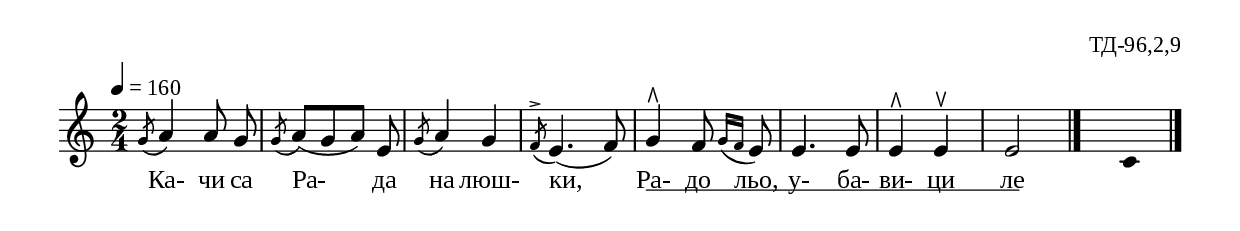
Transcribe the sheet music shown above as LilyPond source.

%{
eng_096_2_09
%}

\include "td-preamble.ly"

\score {
\relative c'' {
\tempo 4 = 160
\time 2/4
\acciaccatura g8 a4 a8\noBeam g | \acciaccatura g8 a([ g a]) e | 
\acciaccatura g8 a4 g | \acciaccatura f8^> e4.( f8) | 
g4^\rtoe f8\noBeam \acciaccatura { g16[ f] } e8 |
e4. e8 | e4^\rtoe e^\ltoe | e2
 \bar "|." 
 s4 \fixB c
  \bar "|." 
}
\addlyrics { Ка- чи са Ра- да на люш- ки, 
 Ра- \startTextSpan до льо, у- ба- ви- ци ле \stopTextSpan }
%
\layout {
  indent = #0
  line-width = 190\mm
  ragged-right=##f
\context {
      \Lyrics
      \consists "Text_spanner_engraver"
      \override TextSpanner #'direction = #DOWN
      \override TextSpanner #'style = #'line    
      \override TextSpanner #'outside-staff-priority = ##f
      \override TextSpanner #'padding = #0.2 % sets the distance of the line from the lyrics
      \override TextSpanner #'bound-details =
      #`((left . ((Y . 0)
                  (padding . 0)
                  (attach-dir . ,LEFT)))
         (left-broken . ((end-on-note . #t)))
         (right . ((Y . 0)
                   (padding . 0)
                   (attach-dir . ,RIGHT))))
    }
  
}
%
\midi { 
	\context {
		\Score
		tempoWholesPerMinute = #(ly:make-moment 160 4)
		}
	}
}
%
\header{
  opus = "ТД-96,2,9"
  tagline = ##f
}


